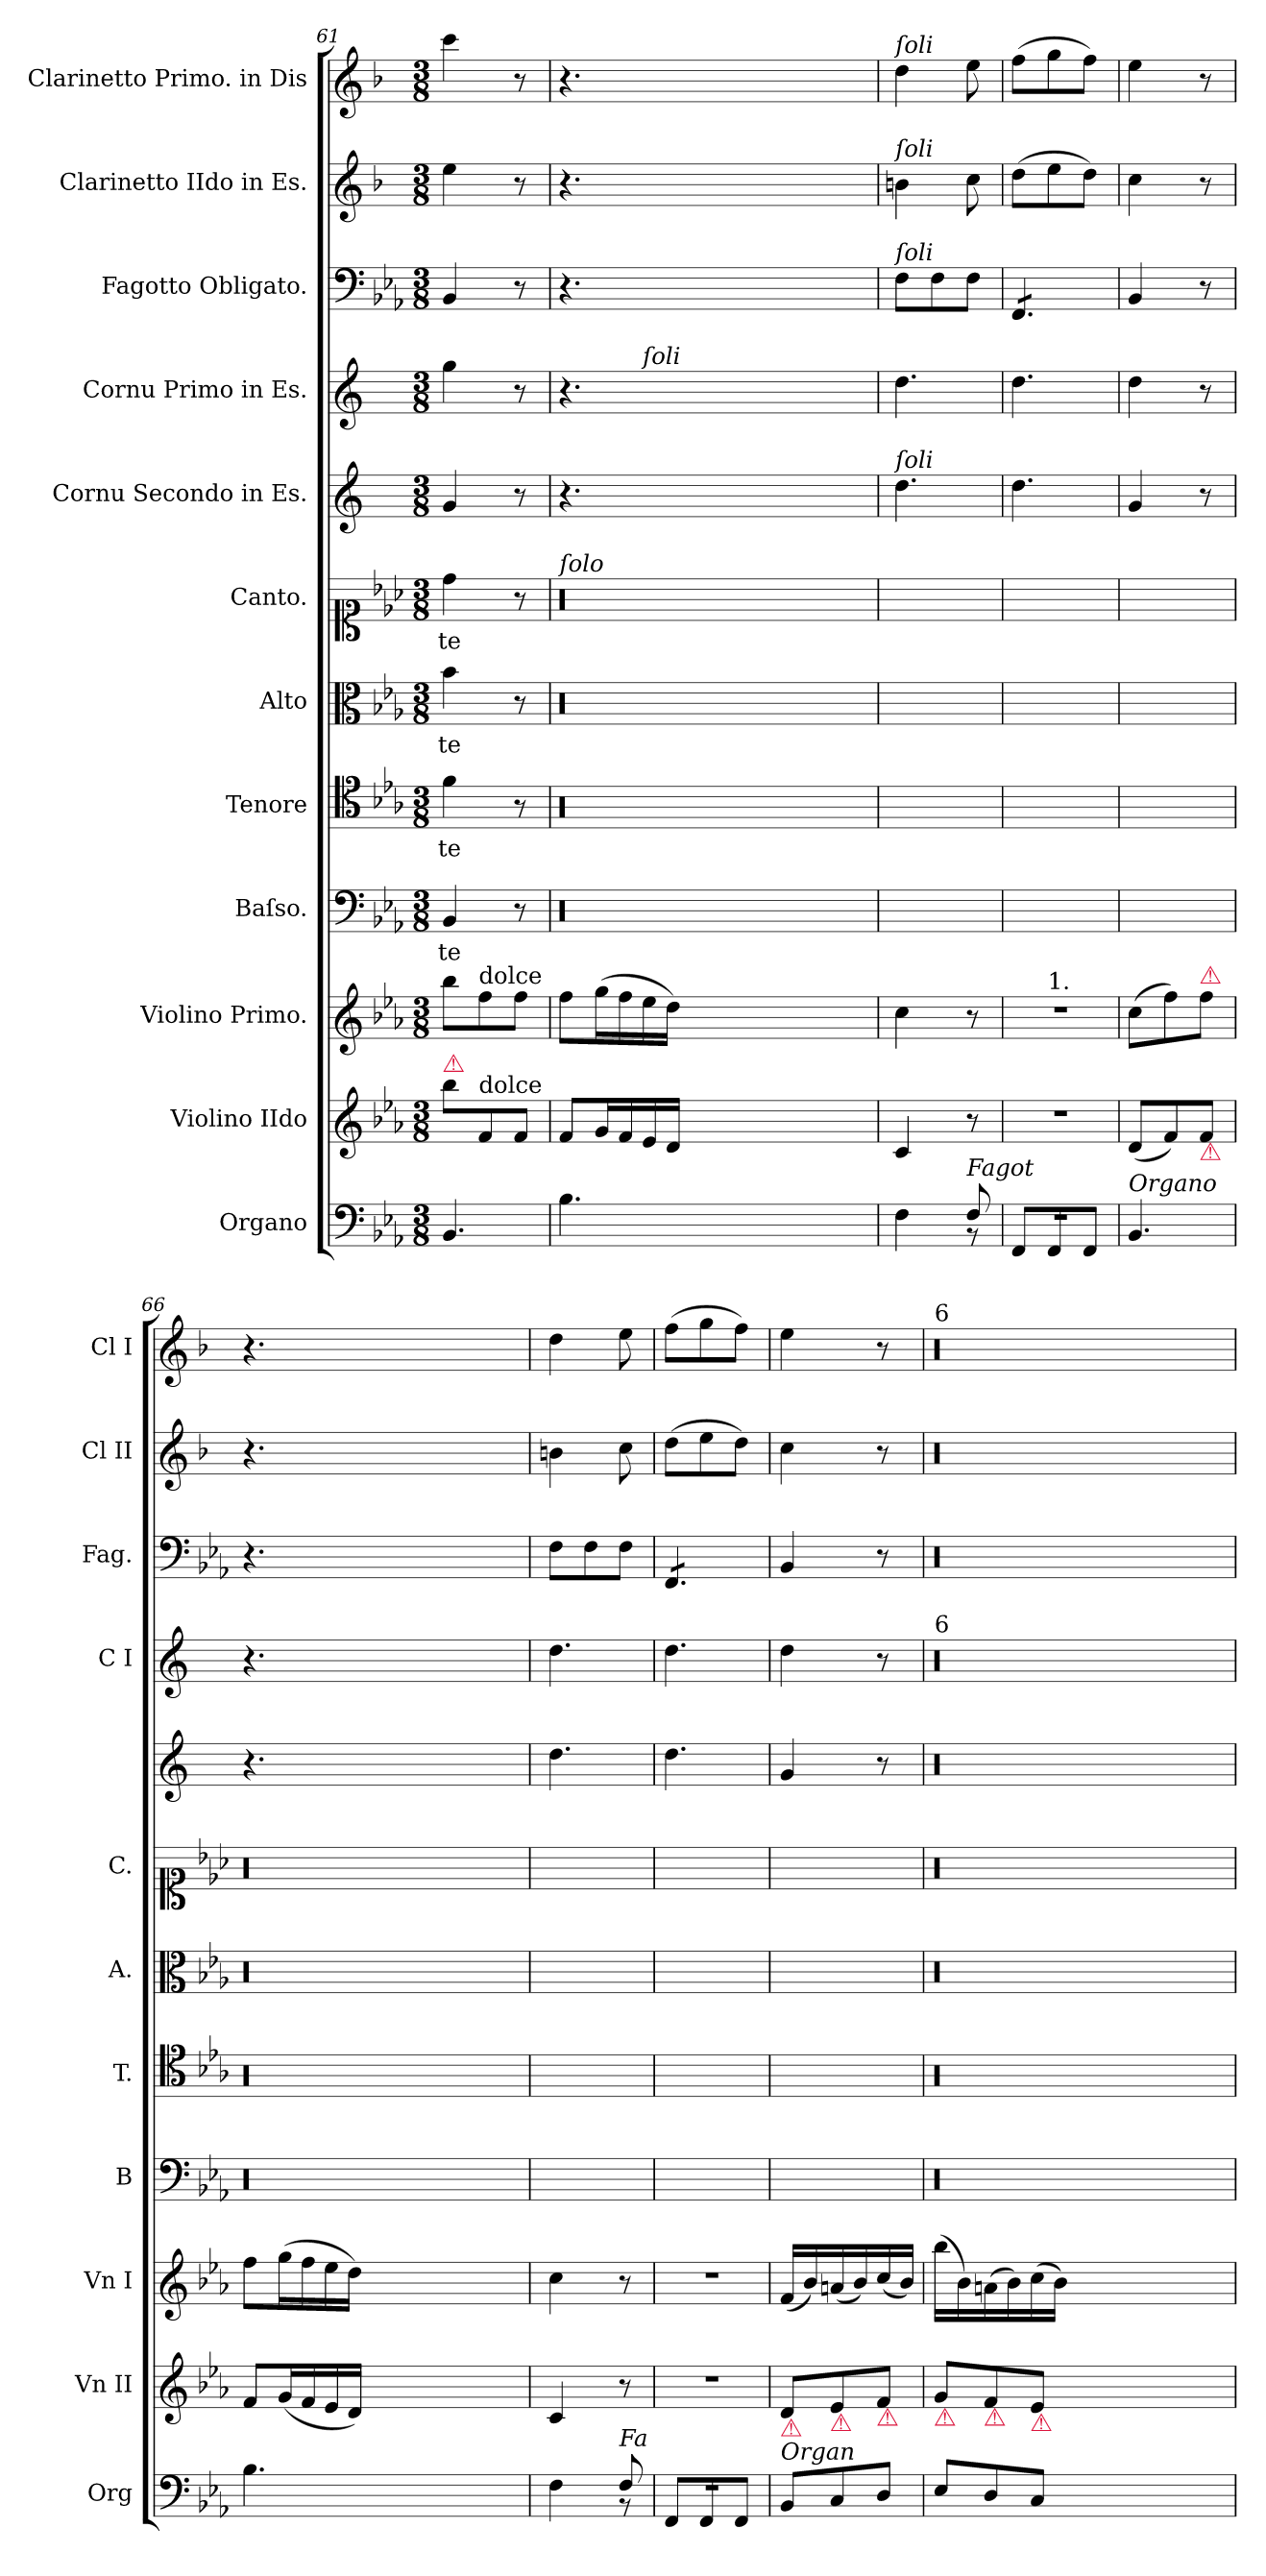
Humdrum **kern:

**kern	**dynam	**kern	**kern	**kern	**text	**kern	**text	**kern	**text	**kern	**text	**kern	**kern	**kern	**kern	**kern
*part12	*part12	*part11	*part10	*part9	*part9	*part8	*part8	*part7	*part7	*part6	*part6	*part5	*part4	*part3	*part2	*part1
*staff12	*staff12	*staff11	*staff10	*staff9	*staff9	*staff8	*staff8	*staff7	*staff7	*staff6	*staff6	*staff5	*staff4	*staff3	*staff2	*staff1
*I"Organo	*	*I"Violino IIdo	*I"Violino Primo.	*I"Baſso.	*	*I"Tenore	*	*I"Alto	*	*I"Canto.	*	*I"Cornu Secondo in Es.	*I"Cornu Primo in Es.	*I"Fagotto Obligato.	*I"Clarinetto IIdo in Es.	*I"Clarinetto Primo. in Dis
*I'Org	*	*I'Vn II	*I'Vn I	*I'B	*	*I'T.	*	*I'A.	*	*I'C.	*	*	*I'C I	*I'Fag.	*I'Cl II	*I'Cl I
*clefF4	*	*clefG2	*clefG2	*clefF4	*	*clefC4	*	*clefC3	*	*clefC1	*	*clefG2	*clefG2	*clefF4	*clefG2	*clefG2
*	*	*	*	*	*	*	*	*	*	*	*	*ITrd5c9	*ITrd5c9	*	*ITrd1c2	*ITrd1c2
*k[b-e-a-]	*	*k[b-e-a-]	*k[b-e-a-]	*k[b-e-a-]	*	*k[b-e-a-]	*	*k[b-e-a-]	*	*k[b-e-a-]	*	*k[b-e-a-]	*k[b-e-a-]	*k[b-e-a-]	*k[b-e-a-]	*k[b-e-a-]
*M3/8	*	*M3/8	*M3/8	*M3/8	*	*M3/8	*	*M3/8	*	*M3/8	*	*M3/8	*M3/8	*M3/8	*M3/8	*M3/8
=61	=61	=61	=61	=61	=61	=61	=61	=61	=61	=61	=61	=61	=61	=61	=61	=61
!	!	!LO:TX:a:color=crimson:t=⚠	!	!	!	!	!	!	!	!	!	!	!	!	!	!
!	!LO:DY:b	!	!	!	!	!	!	!	!	!	!	!	!	!	!	!
4.BB-/	piano	8bb-\L	8bb-\L	4BB-/	te	4f\	te	4b-\	te	4dd\	te	4B-/	4b-\	4BB-/	4dd\	4bb-\
!	!	!	!LO:TX:a:t=dolce	!	!	!	!	!	!	!	!	!	!	!	!	!
!	!	!LO:TX:a:t=dolce	!	!	!	!	!	!	!	!	!	!	!	!	!	!
.	.	8f/	8ff\	.	.	.	.	.	.	.	.	.	.	.	.	.
.	.	8f/J	8ff\J	8r	.	8r	.	8r	.	8r	.	8r	8r	8r	8r	8r
=62	=62	=62	=62	=62	=62	=62	=62	=62	=62	=62	=62	=62	=62	=62	=62	=62
!	!	!	!	!	!	!	!	!	!	!LO:TX:a:i:t=ſolo	!	!	!	!	!	!
!	!	!	!	!LO:N:vis=00	!	!LO:N:vis=00	!	!LO:N:vis=00	!	!LO:N:vis=00	!	!	!	!	!	!
*	*	*	*	*	*	*	*	*	*	*	*	*	*^	*	*	*
4.B-\	.	8f/L	8ff\L	1.r	.	1.r	.	1.r	.	1.r	.	4.r	4.r	4ryy	4.r	4.r	4.r
.	.	16g/L	(>16gg\L	.	.	.	.	.	.	.	.	.	.	.	.	.	.
.	.	16f/	16ff\	.	.	.	.	.	.	.	.	.	.	.	.	.	.
!	!	!	!	!	!	!	!	!	!	!	!	!	!	!LO:TX:a:i:t=ſoli	!	!	!
.	.	16e-/	16ee-\	.	.	.	.	.	.	.	.	.	.	1ryy	.	.	.
.	.	16d/JJ	16dd\JJ)	.	.	.	.	.	.	.	.	.	.	.	.	.	.
1ryy	.	1ryy	1ryy	.	.	.	.	.	.	.	.	1ryy	1ryy	.	1ryy	1ryy	1ryy
.	.	.	.	.	.	.	.	.	.	.	.	.	.	4ryy	.	.	.
8ryy	.	8ryy	8ryy	.	.	.	.	.	.	.	.	8ryy	8ryy	.	8ryy	8ryy	8ryy
=63	=63	=63	=63	=63	=63	=63	=63	=63	=63	=63	=63	=63	=63	=63	=63	=63	=63
*^	*	*	*	*	*	*	*	*	*	*	*	*	*	*	*	*	*
!	!	!	!	!	!	!	!	!	!	!	!	!	!	!	!	!	!	!LO:TX:a:i:t=ſoli
!	!	!	!	!	!	!	!	!	!	!	!	!	!	!	!	!	!LO:TX:a:i:t=ſoli	!
!	!	!	!	!	!	!	!	!	!	!	!	!	!	!	!	!LO:TX:a:i:t=ſoli	!	!
!	!	!	!	!	!	!	!	!	!	!	!	!	!LO:TX:a:i:t=ſoli	!	!	!	!	!
*	*	*	*	*	*	*	*	*	*	*	*	*	*	*v	*v	*	*	*
4F\	4ryy	.	4c/	4cc\	4.ryy	.	4.ryy	.	4.ryy	.	4.ryy	.	4.f\	4.f\	8F\L	4an\	4cc\
.	.	.	.	.	.	.	.	.	.	.	.	.	.	.	8F\	.	.
!LO:TX:a:i:t=Fagot	!	!	!	!	!	!	!	!	!	!	!	!	!	!	!	!	!
8rBB	8F!/	.	8r	8r	.	.	.	.	.	.	.	.	.	.	8F\J	8b-\	8dd\
=64	=64	=64	=64	=64	=64	=64	=64	=64	=64	=64	=64	=64	=64	=64	=64	=64	=64
!LO:TX:a:t=1	!	!	!	!	!	!	!	!	!	!	!	!	!	!	!	!	!
*	*	*	*	*^	*	*	*	*	*	*	*	*	*	*	*	*	*
*tremolo	*	*	*	*	*	*	*	*	*	*	*	*	*	*	*	*	*	*
*	*	*	*	*	*	*	*	*	*	*	*	*	*	*	*	*tremolo	*	*
4.r	8FF!/L	.	4.r	4.r	8ryy	4.ryy	.	4.ryy	.	4.ryy	.	4.ryy	.	4.f\	4.f\	8FF/L	(>8cc\L	(>8ee-\L
!	!	!	!	!	!LO:TX:a:t=1.	!	!	!	!	!	!	!	!	!	!	!	!	!
.	8FF!/	.	.	.	4ryy	.	.	.	.	.	.	.	.	.	.	8FF/	8dd\	8ff\
.	8FF!/J	.	.	.	.	.	.	.	.	.	.	.	.	.	.	8FF/J	8cc\J)	8ee-\J)
*	*	*	*	*	*	*	*	*	*	*	*	*	*	*	*	*Xtremolo	*	*
*Xtremolo	*	*	*	*	*	*	*	*	*	*	*	*	*	*	*	*	*	*
*v	*v	*	*	*	*	*	*	*	*	*	*	*	*	*	*	*	*	*
=65	=65	=65	=65	=65	=65	=65	=65	=65	=65	=65	=65	=65	=65	=65	=65	=65	=65
!LO:TX:a:i:t=Organo	!	!	!	!	!	!	!	!	!	!	!	!	!	!	!	!	!
*	*	*	*v	*v	*	*	*	*	*	*	*	*	*	*	*	*	*
4.BB-/	.	(<8d/L	(>8cc\L	4.ryy	.	4.ryy	.	4.ryy	.	4.ryy	.	4B-/	4f\	4BB-/	4b-\	4dd\
.	.	8f/)	8ff\)	.	.	.	.	.	.	.	.	.	.	.	.	.
!	!	!	!LO:TX:a:color=crimson:t=⚠	!	!	!	!	!	!	!	!	!	!	!	!	!
!	!	!LO:TX:b:color=crimson:t=⚠	!	!	!	!	!	!	!	!	!	!	!	!	!	!
.	.	8f/J	8ff\J	.	.	.	.	.	.	.	.	8r	8r	8r	8r	8r
=66	=66	=66	=66	=66	=66	=66	=66	=66	=66	=66	=66	=66	=66	=66	=66	=66
!	!	!	!	!LO:N:vis=00	!	!LO:N:vis=00	!	!LO:N:vis=00	!	!LO:N:vis=00	!	!	!	!	!	!
4.B-\	.	8f/L	8ff\L	1.r	.	1.r	.	1.r	.	1.r	.	4.r	4.r	4.r	4.r	4.r
.	.	(<16g/L	(>16gg\L	.	.	.	.	.	.	.	.	.	.	.	.	.
.	.	16f/	16ff\	.	.	.	.	.	.	.	.	.	.	.	.	.
.	.	16e-/	16ee-\	.	.	.	.	.	.	.	.	.	.	.	.	.
.	.	16d/JJ)	16dd\JJ)	.	.	.	.	.	.	.	.	.	.	.	.	.
1ryy	.	1ryy	1ryy	.	.	.	.	.	.	.	.	1ryy	1ryy	1ryy	1ryy	1ryy
8ryy	.	8ryy	8ryy	.	.	.	.	.	.	.	.	8ryy	8ryy	8ryy	8ryy	8ryy
=67	=67	=67	=67	=67	=67	=67	=67	=67	=67	=67	=67	=67	=67	=67	=67	=67
*^	*	*	*	*	*	*	*	*	*	*	*	*	*	*	*	*
4F\	4ryy	.	4c/	4cc\	4.ryy	.	4.ryy	.	4.ryy	.	4.ryy	.	4.f\	4.f\	8F\L	4an\	4cc\
.	.	.	.	.	.	.	.	.	.	.	.	.	.	.	8F\	.	.
!LO:TX:a:i:t=Fa	!	!	!	!	!	!	!	!	!	!	!	!	!	!	!	!	!
8rBB	8F!/	.	8r	8r	.	.	.	.	.	.	.	.	.	.	8F\J	8b-\	8dd\
=68	=68	=68	=68	=68	=68	=68	=68	=68	=68	=68	=68	=68	=68	=68	=68	=68	=68
!LO:TX:a:t=1	!	!	!	!	!	!	!	!	!	!	!	!	!	!	!	!	!
!LO:TX:a:i:t=got	!	!	!	!	!	!	!	!	!	!	!	!	!	!	!	!	!
*tremolo	*	*	*	*	*	*	*	*	*	*	*	*	*	*	*	*	*
*	*	*	*	*	*	*	*	*	*	*	*	*	*	*	*tremolo	*	*
4.r	8FF!/L	.	4.r	4.r	4.ryy	.	4.ryy	.	4.ryy	.	4.ryy	.	4.f\	4.f\	8FF/L	(>8cc\L	(>8ee-\L
.	8FF!/	.	.	.	.	.	.	.	.	.	.	.	.	.	8FF/	8dd\	8ff\
.	8FF!/J	.	.	.	.	.	.	.	.	.	.	.	.	.	8FF/J	8cc\J)	8ee-\J)
*	*	*	*	*	*	*	*	*	*	*	*	*	*	*	*Xtremolo	*	*
*Xtremolo	*	*	*	*	*	*	*	*	*	*	*	*	*	*	*	*	*
*v	*v	*	*	*	*	*	*	*	*	*	*	*	*	*	*	*	*
=69	=69	=69	=69	=69	=69	=69	=69	=69	=69	=69	=69	=69	=69	=69	=69	=69
!	!	!LO:TX:b:color=crimson:t=⚠	!	!	!	!	!	!	!	!	!	!	!	!	!	!
!LO:TX:a:i:t=Organ	!	!	!	!	!	!	!	!	!	!	!	!	!	!	!	!
8BB-/L	.	8d/L	(<16f/LL	4.ryy	.	4.ryy	.	4.ryy	.	4.ryy	.	4B-/	4f\	4BB-/	4b-\	4dd\
.	.	.	16b-/)	.	.	.	.	.	.	.	.	.	.	.	.	.
!	!	!LO:TX:b:color=crimson:t=⚠	!	!	!	!	!	!	!	!	!	!	!	!	!	!
8C/	.	8e-/	(<16an/	.	.	.	.	.	.	.	.	.	.	.	.	.
.	.	.	16b-/)	.	.	.	.	.	.	.	.	.	.	.	.	.
!	!	!LO:TX:b:color=crimson:t=⚠	!	!	!	!	!	!	!	!	!	!	!	!	!	!
8D/J	.	8f/J	(<16cc/	.	.	.	.	.	.	.	.	8r	8r	8r	8r	8r
.	.	.	16b-/JJ)	.	.	.	.	.	.	.	.	.	.	.	.	.
=70	=70	=70	=70	=70	=70	=70	=70	=70	=70	=70	=70	=70	=70	=70	=70	=70
!	!	!	!	!	!	!	!	!	!	!	!	!	!	!	!	!LO:TX:a:t=6
!	!	!	!	!	!	!	!	!	!	!	!	!	!LO:TX:a:t=6	!	!	!
!	!	!LO:TX:b:color=crimson:t=⚠	!	!	!	!	!	!	!	!	!	!	!	!	!	!
!	!	!	!	!LO:N:vis=00	!	!LO:N:vis=00	!	!LO:N:vis=00	!	!LO:N:vis=00	!	!LO:N:vis=00	!LO:N:vis=00	!LO:N:vis=00	!LO:N:vis=00	!LO:N:vis=00
8E-/L	.	8g/L	(>16bb-\LL	1.r	.	1.r	.	1.r	.	1.r	.	1.r	1.r	1.r	1.r	1.r
.	.	.	16b-\)	.	.	.	.	.	.	.	.	.	.	.	.	.
!	!	!LO:TX:b:color=crimson:t=⚠	!	!	!	!	!	!	!	!	!	!	!	!	!	!
8D/	.	8f/	(>16an\	.	.	.	.	.	.	.	.	.	.	.	.	.
.	.	.	16b-\)	.	.	.	.	.	.	.	.	.	.	.	.	.
!	!	!LO:TX:b:color=crimson:t=⚠	!	!	!	!	!	!	!	!	!	!	!	!	!	!
8C/J	.	8e-/J	(>16cc\	.	.	.	.	.	.	.	.	.	.	.	.	.
.	.	.	16b-\JJ)	.	.	.	.	.	.	.	.	.	.	.	.	.
1ryy	.	1ryy	1ryy	.	.	.	.	.	.	.	.	.	.	.	.	.
8ryy	.	8ryy	8ryy	.	.	.	.	.	.	.	.	.	.	.	.	.
=	=	=	=	=	=	=	=	=	=	=	=	=	=	=	=	=
*-	*-	*-	*-	*-	*-	*-	*-	*-	*-	*-	*-	*-	*-	*-	*-	*-
